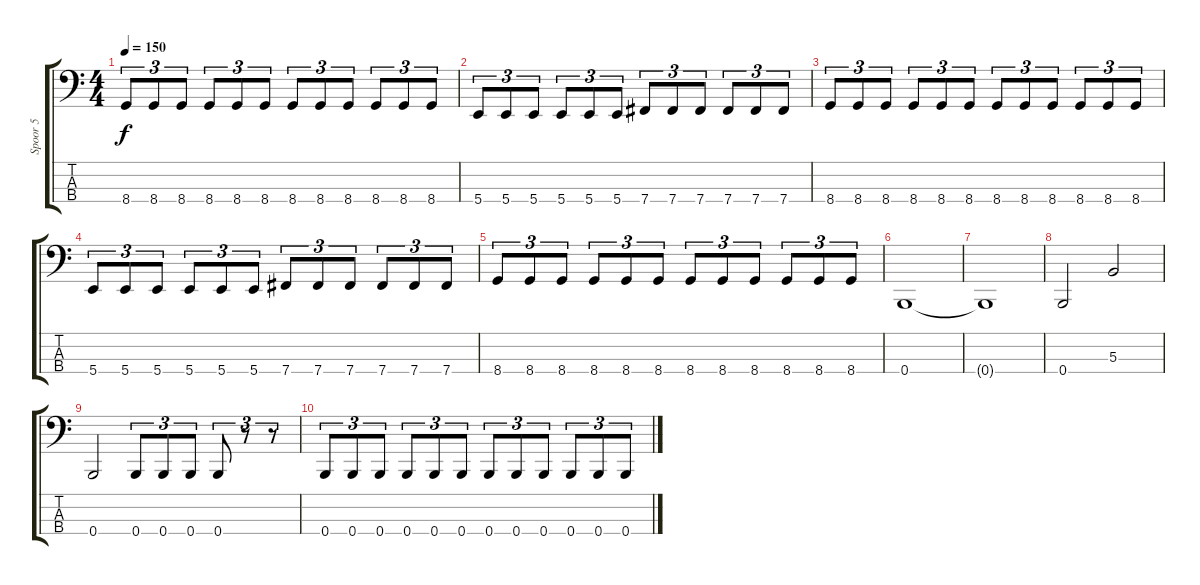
\track ("Spoor 5" "Spoor 5") {instrument electricbasspick}
\staff {score tabs}
\tuning (E2 B1 Gb1 B0) {hide}
\ts (4 4)
\tempo 150
\clef f4
\ks c
8.4.8{tu (3 2) dy f} 8.4.8{tu (3 2)} 8.4.8{tu (3 2)} 8.4.8{tu (3 2)} 8.4.8{tu (3 2)} 8.4.8{tu (3 2)} 8.4.8{tu (3 2)} 8.4.8{tu (3 2)} 8.4.8{tu (3 2)} 8.4.8{tu (3 2)} 8.4.8{tu (3 2)} 8.4.8{tu (3 2)} |
5.4.8{tu (3 2)} 5.4.8{tu (3 2)} 5.4.8{tu (3 2)} 5.4.8{tu (3 2)} 5.4.8{tu (3 2)} 5.4.8{tu (3 2)} 7.4.8{tu (3 2)} 7.4.8{tu (3 2)} 7.4.8{tu (3 2)} 7.4.8{tu (3 2)} 7.4.8{tu (3 2)} 7.4.8{tu (3 2)} |
8.4.8{tu (3 2)} 8.4.8{tu (3 2)} 8.4.8{tu (3 2)} 8.4.8{tu (3 2)} 8.4.8{tu (3 2)} 8.4.8{tu (3 2)} 8.4.8{tu (3 2)} 8.4.8{tu (3 2)} 8.4.8{tu (3 2)} 8.4.8{tu (3 2)} 8.4.8{tu (3 2)} 8.4.8{tu (3 2)} |
5.4.8{tu (3 2)} 5.4.8{tu (3 2)} 5.4.8{tu (3 2)} 5.4.8{tu (3 2)} 5.4.8{tu (3 2)} 5.4.8{tu (3 2)} 7.4.8{tu (3 2)} 7.4.8{tu (3 2)} 7.4.8{tu (3 2)} 7.4.8{tu (3 2)} 7.4.8{tu (3 2)} 7.4.8{tu (3 2)} |
8.4.8{tu (3 2)} 8.4.8{tu (3 2)} 8.4.8{tu (3 2)} 8.4.8{tu (3 2)} 8.4.8{tu (3 2)} 8.4.8{tu (3 2)} 8.4.8{tu (3 2)} 8.4.8{tu (3 2)} 8.4.8{tu (3 2)} 8.4.8{tu (3 2)} 8.4.8{tu (3 2)} 8.4.8{tu (3 2)} |
0.4.1 |
0.4{t}.1 |
0.4.2 5.3.2 |
0.4.2 0.4.8{tu (3 2)} 0.4.8{tu (3 2)} 0.4.8{tu (3 2)} 0.4.8{tu (3 2)} r.8{tu (3 2)} r.8{tu (3 2)} |
0.4.8{tu (3 2)} 0.4.8{tu (3 2)} 0.4.8{tu (3 2)} 0.4.8{tu (3 2)} 0.4.8{tu (3 2)} 0.4.8{tu (3 2)} 0.4.8{tu (3 2)} 0.4.8{tu (3 2)} 0.4.8{tu (3 2)} 0.4.8{tu (3 2)} 0.4.8{tu (3 2)} 0.4.8{tu (3 2)}
